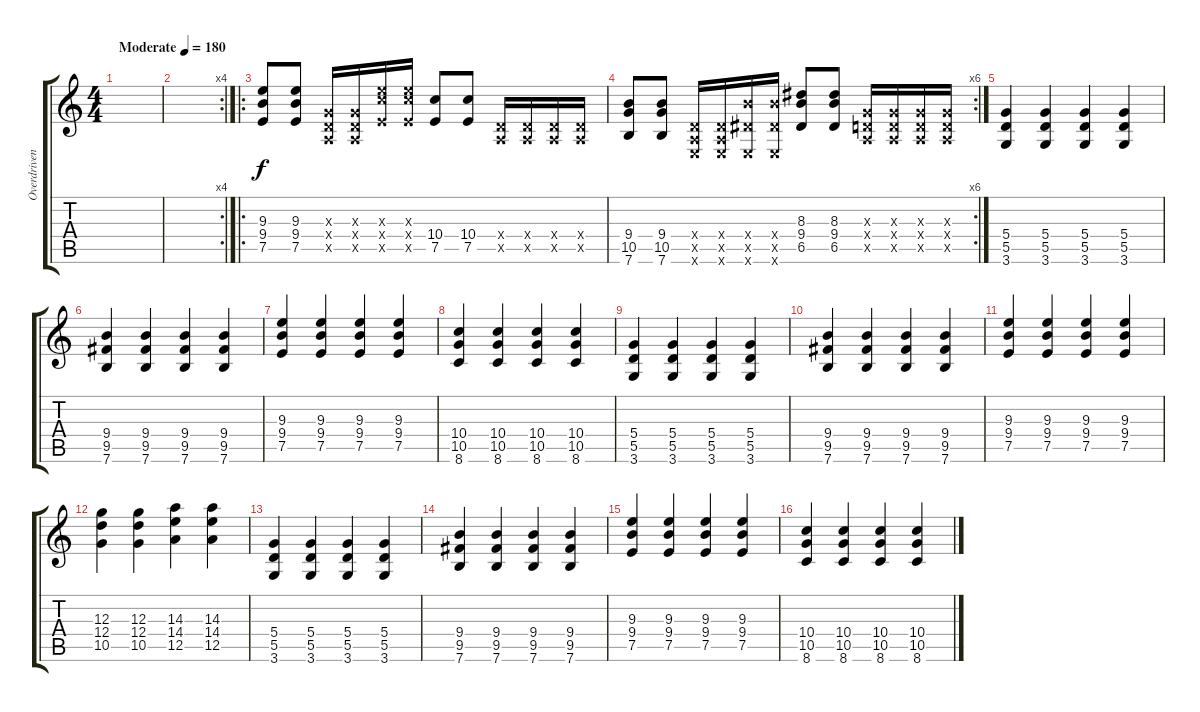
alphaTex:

\track ("Overdriven" "Overdriven") {instrument overdrivenguitar}
\staff {score tabs}
\tuning (E4 B3 G3 D3 A2 E2) {hide}
\ts (4 4)
\tempo (180 "Moderate")
\clef g2
\ks c
|
\rc 4
|
\ro
(9.3 9.4 7.5).8 (9.3 9.4 7.5).8 (0.3{x} 0.4{x} 0.5{x}).16 (0.3{x} 0.4{x} 0.5{x}).16 (9.3{x} 10.4{x} 7.5{x}).16 (9.3{x} 10.4{x} 7.5{x}).16 (10.4 7.5).8 (10.4 7.5).8 (0.4{x} 0.5{x}).16 (0.4{x} 0.5{x}).16 (0.4{x} 0.5{x}).16 (0.4{x} 0.5{x}).16 |
\rc 6
(9.4 10.5 7.6).8 (9.4 10.5 7.6).8 (0.4{x} 0.5{x} 0.6{x}).16 (0.4{x} 0.5{x} 0.6{x}).16 (9.4{x} 6.5{x} 0.6{x}).16 (9.4{x} 6.5{x} 0.6{x}).16 (8.3 9.4 6.5).8 (8.3 9.4 6.5).8 (0.3{x} 0.4{x} 0.5{x}).16 (0.3{x} 0.4{x} 0.5{x}).16 (0.3{x} 0.4{x} 0.5{x}).16 (0.3{x} 0.4{x} 0.5{x}).16 |
(5.4 5.5 3.6).4 (5.4 5.5 3.6).4 (5.4 5.5 3.6).4 (5.4 5.5 3.6).4 |
(9.4 9.5 7.6).4 (9.4 9.5 7.6).4 (9.4 9.5 7.6).4 (9.4 9.5 7.6).4 |
(9.3 9.4 7.5).4 (9.3 9.4 7.5).4 (9.3 9.4 7.5).4 (9.3 9.4 7.5).4 |
(10.4 10.5 8.6).4 (10.4 10.5 8.6).4 (10.4 10.5 8.6).4 (10.4 10.5 8.6).4 |
(5.4 5.5 3.6).4 (5.4 5.5 3.6).4 (5.4 5.5 3.6).4 (5.4 5.5 3.6).4 |
(9.4 9.5 7.6).4 (9.4 9.5 7.6).4 (9.4 9.5 7.6).4 (9.4 9.5 7.6).4 |
(9.3 9.4 7.5).4 (9.3 9.4 7.5).4 (9.3 9.4 7.5).4 (9.3 9.4 7.5).4 |
(12.3 12.4 10.5).4 (12.3 12.4 10.5).4 (14.3 14.4 12.5).4 (14.3 14.4 12.5).4 |
(5.4 5.5 3.6).4 (5.4 5.5 3.6).4 (5.4 5.5 3.6).4 (5.4 5.5 3.6).4 |
(9.4 9.5 7.6).4 (9.4 9.5 7.6).4 (9.4 9.5 7.6).4 (9.4 9.5 7.6).4 |
(9.3 9.4 7.5).4 (9.3 9.4 7.5).4 (9.3 9.4 7.5).4 (9.3 9.4 7.5).4 |
(10.4 10.5 8.6).4 (10.4 10.5 8.6).4 (10.4 10.5 8.6).4 (10.4 10.5 8.6).4
